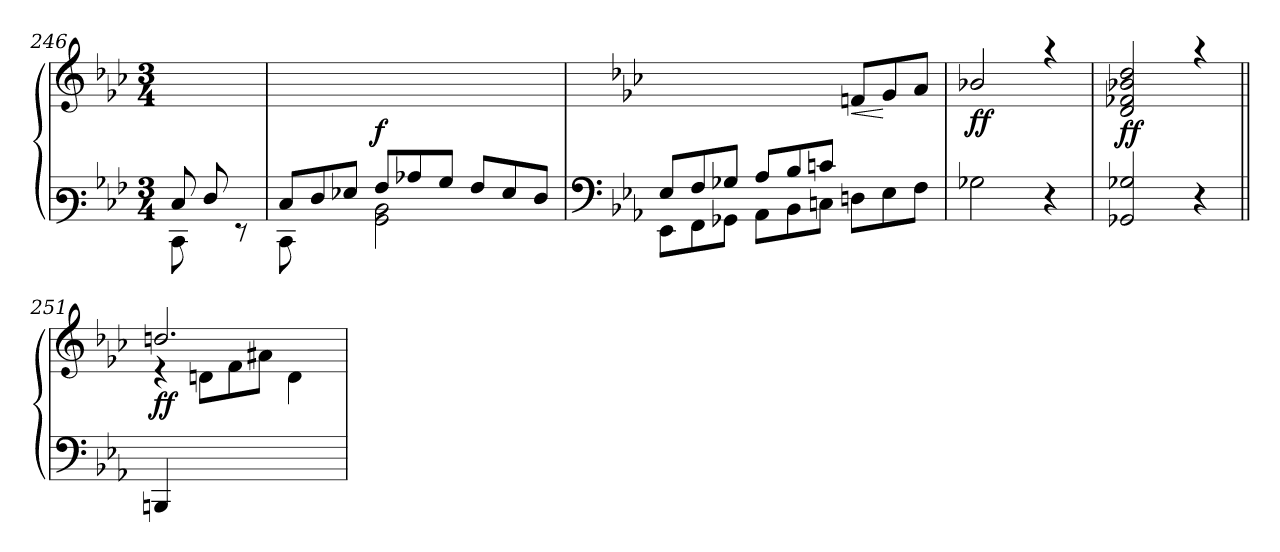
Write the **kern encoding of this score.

**kern	**kern	**dynam
*part1	*part1	*part1
*staff2	*staff1	*staff1/2
*clefF3	*clefG3	*
*k[b-e-a-]	*k[b-e-a-]	*
*M3/4	*M3/4	*
=246	=246	=246
*^	*	*
8E-/L	8EE-\	4.ryy	.
8F/	4ryy	.	.
8rGG	.	.	.
=247	=247	=247	=247
8E-/L	8EE-\	1ryy	.
8F/	4ryy	.	.
8G-X/J	.	.	.
!	!	!	!LO:DY:a=2
8A-/L	2BB-\ 2D\	.	f
8c-X/	.	.	.
8B-/J	.	.	.
8A-/L	.	.	.
8G-/	4ryy	.	.
8F/J	.	8ryy	.
!!LO:PB:g=z
=248	=248	=248	=248
*clefF4	*	*	*
*k[b-e-a-]	*	*k[b-e-a-]	*
8E-/L	8EE-\L	2.ryy	.
8F/	8FF\	.	.
8G-X/J	8GG-X\J	.	.
8A-/L	8AA-\L	.	.
8B-/	8BB-\	.	.
8cn/J	8Cn\J	.	.
!	!	!	!LO:HP:b
4.ryy	8Dn\L	8dn/L	<
.	8E-\	8e-/	[
.	8F\J	8f/J	.
=249	=249	=249	=249
!	!	!	!LO:DY:b
!	!	!	!LO:DY:n=1:b
*v	*v	*	*
2G-X\	2g-X/	f f
4r	4rff	.
=250	=250	=250
!	!	!LO:DY:b
!	!	!LO:DY:n=1:b
2GG-X/ 2G-X/	2B-/ 2d-X/ 2g-X/ 2b-/	f f
4r	4rff	.
=251||	=251||	=251||
*	*^	*
!	!	!	!LO:DY:b
!	!	!	!LO:DY:n=1:b
4BBBn/	2.bn/	4rc	f f
2ryy	.	8Bn\L	.
.	.	8d\	.
.	.	8f#X\J	.
.	.	4B\	.
8ryy	8ryy	.	.
*	*v	*v	*
=	=	=
*-	*-	*-
